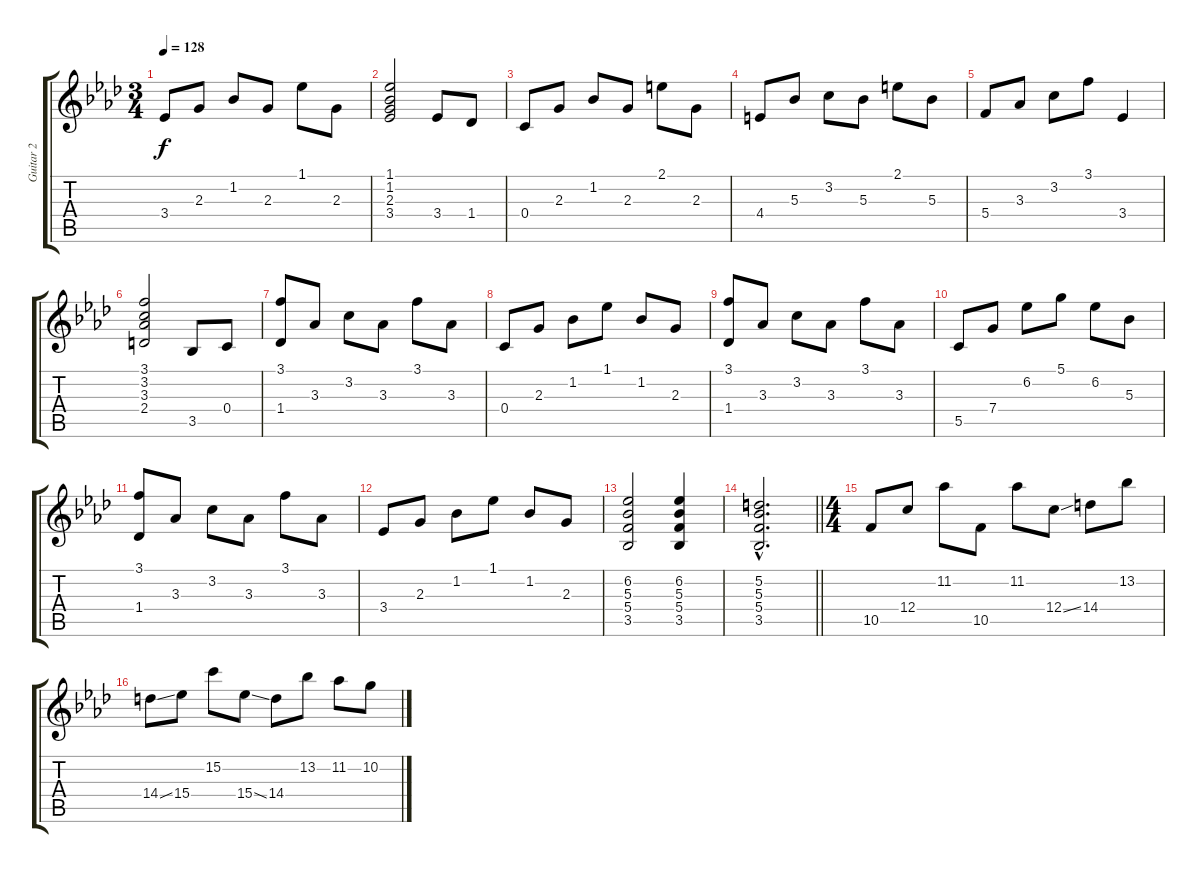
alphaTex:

\track ("Guitar 2" "Guitar 2") {instrument acousticguitarsteel}
\staff {score tabs}
\tuning (D4 A3 F3 C3 G2 D2) {hide}
\ts (3 4)
\tempo 128
\clef g2
\ks fminor
3.4.8{dy f} 2.3.8 1.2.8 2.3.8 1.1.8 2.3.8 |
(1.1 1.2 2.3 3.4).2 3.4.8 1.4.8 |
0.4.8 2.3.8 1.2.8 2.3.8 2.1.8 2.3.8 |
4.4.8 5.3.8 3.2.8 5.3.8 2.1.8 5.3.8 |
5.4.8 3.3.8 3.2.8 3.1.8 3.4.4 |
(3.1 3.2 3.3 2.4).2 3.5.8 0.4.8 |
(3.1 1.4).8 3.3.8 3.2.8 3.3.8 3.1.8 3.3.8 |
0.4.8 2.3.8 1.2.8 1.1.8 1.2.8 2.3.8 |
(3.1 1.4).8 3.3.8 3.2.8 3.3.8 3.1.8 3.3.8 |
5.5.8 7.4.8 6.2.8 5.1.8 6.2.8 5.3.8 |
(3.1 1.4).8 3.3.8 3.2.8 3.3.8 3.1.8 3.3.8 |
3.4.8 2.3.8 1.2.8 1.1.8 1.2.8 2.3.8 |
(6.2 5.3 5.4 3.5).2 (6.2 5.3 5.4 3.5).4 |
\barLineRight lightlight
(5.2{hac} 5.3{hac} 5.4{hac} 3.5{hac}).2{d} |
\ts (4 4)
10.5.8 12.4.8 11.2.8 10.5.8 11.2.8 12.4{ss}.8 14.4.8 13.2.8 |
14.4{ss}.8 15.4.8 15.2.8 15.4{ss}.8 14.4.8 13.2.8 11.2.8 10.2.8
